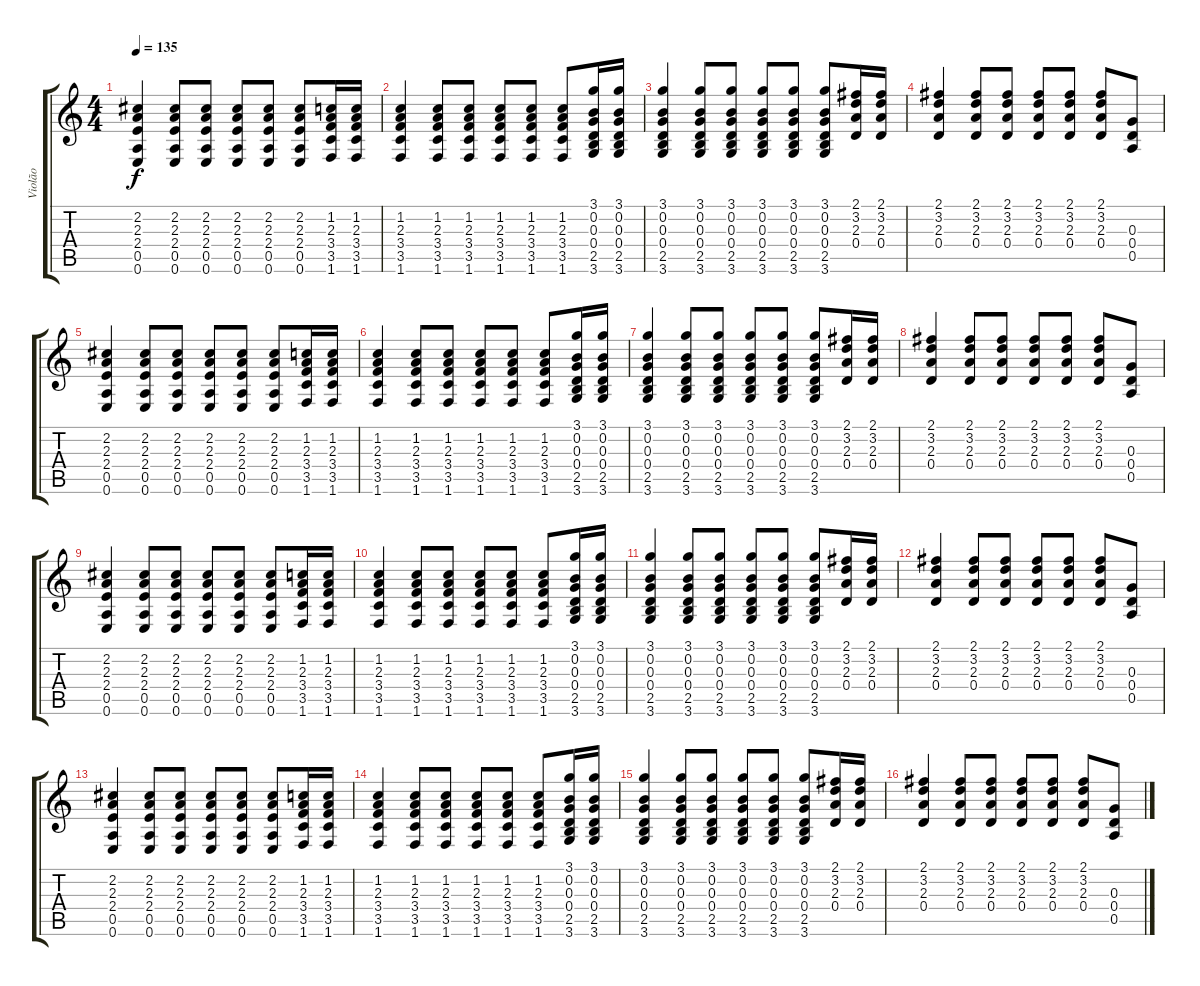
\track ("Violão" "Violão") {instrument acousticguitarnylon}
\staff {score tabs}
\tuning (E4 B3 G3 D3 A2 E2) {hide}
\ts (4 4)
\tempo 135
\clef g2
\ks c
(2.2 2.3 2.4 0.5 0.6).4{dy f instrument acousticguitarnylon} (2.2 2.3 2.4 0.5 0.6).8 (2.2 2.3 2.4 0.5 0.6).8 (2.2 2.3 2.4 0.5 0.6).8 (2.2 2.3 2.4 0.5 0.6).8 (2.2 2.3 2.4 0.5 0.6).8 (1.2 2.3 3.4 3.5 1.6).16 (1.2 2.3 3.4 3.5 1.6).16 |
(1.2 2.3 3.4 3.5 1.6).4 (1.2 2.3 3.4 3.5 1.6).8 (1.2 2.3 3.4 3.5 1.6).8 (1.2 2.3 3.4 3.5 1.6).8 (1.2 2.3 3.4 3.5 1.6).8 (1.2 2.3 3.4 3.5 1.6).8 (3.1 0.2 0.3 0.4 2.5 3.6).16 (3.1 0.2 0.3 0.4 2.5 3.6).16 |
(3.1 0.2 0.3 0.4 2.5 3.6).4 (3.1 0.2 0.3 0.4 2.5 3.6).8 (3.1 0.2 0.3 0.4 2.5 3.6).8 (3.1 0.2 0.3 0.4 2.5 3.6).8 (3.1 0.2 0.3 0.4 2.5 3.6).8 (3.1 0.2 0.3 0.4 2.5 3.6).8 (2.1 3.2 2.3 0.4).16 (2.1 3.2 2.3 0.4).16 |
(2.1 3.2 2.3 0.4).4 (2.1 3.2 2.3 0.4).8 (2.1 3.2 2.3 0.4).8 (2.1 3.2 2.3 0.4).8 (2.1 3.2 2.3 0.4).8 (2.1 3.2 2.3 0.4).8 (0.3 0.4 0.5).8 |
(2.2 2.3 2.4 0.5 0.6).4 (2.2 2.3 2.4 0.5 0.6).8 (2.2 2.3 2.4 0.5 0.6).8 (2.2 2.3 2.4 0.5 0.6).8 (2.2 2.3 2.4 0.5 0.6).8 (2.2 2.3 2.4 0.5 0.6).8 (1.2 2.3 3.4 3.5 1.6).16 (1.2 2.3 3.4 3.5 1.6).16 |
(1.2 2.3 3.4 3.5 1.6).4 (1.2 2.3 3.4 3.5 1.6).8 (1.2 2.3 3.4 3.5 1.6).8 (1.2 2.3 3.4 3.5 1.6).8 (1.2 2.3 3.4 3.5 1.6).8 (1.2 2.3 3.4 3.5 1.6).8 (3.1 0.2 0.3 0.4 2.5 3.6).16 (3.1 0.2 0.3 0.4 2.5 3.6).16 |
(3.1 0.2 0.3 0.4 2.5 3.6).4 (3.1 0.2 0.3 0.4 2.5 3.6).8 (3.1 0.2 0.3 0.4 2.5 3.6).8 (3.1 0.2 0.3 0.4 2.5 3.6).8 (3.1 0.2 0.3 0.4 2.5 3.6).8 (3.1 0.2 0.3 0.4 2.5 3.6).8 (2.1 3.2 2.3 0.4).16 (2.1 3.2 2.3 0.4).16 |
(2.1 3.2 2.3 0.4).4 (2.1 3.2 2.3 0.4).8 (2.1 3.2 2.3 0.4).8 (2.1 3.2 2.3 0.4).8 (2.1 3.2 2.3 0.4).8 (2.1 3.2 2.3 0.4).8 (0.3 0.4 0.5).8 |
(2.2 2.3 2.4 0.5 0.6).4 (2.2 2.3 2.4 0.5 0.6).8 (2.2 2.3 2.4 0.5 0.6).8 (2.2 2.3 2.4 0.5 0.6).8 (2.2 2.3 2.4 0.5 0.6).8 (2.2 2.3 2.4 0.5 0.6).8 (1.2 2.3 3.4 3.5 1.6).16 (1.2 2.3 3.4 3.5 1.6).16 |
(1.2 2.3 3.4 3.5 1.6).4 (1.2 2.3 3.4 3.5 1.6).8 (1.2 2.3 3.4 3.5 1.6).8 (1.2 2.3 3.4 3.5 1.6).8 (1.2 2.3 3.4 3.5 1.6).8 (1.2 2.3 3.4 3.5 1.6).8 (3.1 0.2 0.3 0.4 2.5 3.6).16 (3.1 0.2 0.3 0.4 2.5 3.6).16 |
(3.1 0.2 0.3 0.4 2.5 3.6).4 (3.1 0.2 0.3 0.4 2.5 3.6).8 (3.1 0.2 0.3 0.4 2.5 3.6).8 (3.1 0.2 0.3 0.4 2.5 3.6).8 (3.1 0.2 0.3 0.4 2.5 3.6).8 (3.1 0.2 0.3 0.4 2.5 3.6).8 (2.1 3.2 2.3 0.4).16 (2.1 3.2 2.3 0.4).16 |
(2.1 3.2 2.3 0.4).4 (2.1 3.2 2.3 0.4).8 (2.1 3.2 2.3 0.4).8 (2.1 3.2 2.3 0.4).8 (2.1 3.2 2.3 0.4).8 (2.1 3.2 2.3 0.4).8 (0.3 0.4 0.5).8 |
(2.2 2.3 2.4 0.5 0.6).4 (2.2 2.3 2.4 0.5 0.6).8 (2.2 2.3 2.4 0.5 0.6).8 (2.2 2.3 2.4 0.5 0.6).8 (2.2 2.3 2.4 0.5 0.6).8 (2.2 2.3 2.4 0.5 0.6).8 (1.2 2.3 3.4 3.5 1.6).16 (1.2 2.3 3.4 3.5 1.6).16 |
(1.2 2.3 3.4 3.5 1.6).4 (1.2 2.3 3.4 3.5 1.6).8 (1.2 2.3 3.4 3.5 1.6).8 (1.2 2.3 3.4 3.5 1.6).8 (1.2 2.3 3.4 3.5 1.6).8 (1.2 2.3 3.4 3.5 1.6).8 (3.1 0.2 0.3 0.4 2.5 3.6).16 (3.1 0.2 0.3 0.4 2.5 3.6).16 |
(3.1 0.2 0.3 0.4 2.5 3.6).4 (3.1 0.2 0.3 0.4 2.5 3.6).8 (3.1 0.2 0.3 0.4 2.5 3.6).8 (3.1 0.2 0.3 0.4 2.5 3.6).8 (3.1 0.2 0.3 0.4 2.5 3.6).8 (3.1 0.2 0.3 0.4 2.5 3.6).8 (2.1 3.2 2.3 0.4).16 (2.1 3.2 2.3 0.4).16 |
(2.1 3.2 2.3 0.4).4 (2.1 3.2 2.3 0.4).8 (2.1 3.2 2.3 0.4).8 (2.1 3.2 2.3 0.4).8 (2.1 3.2 2.3 0.4).8 (2.1 3.2 2.3 0.4).8 (0.3 0.4 0.5).8
